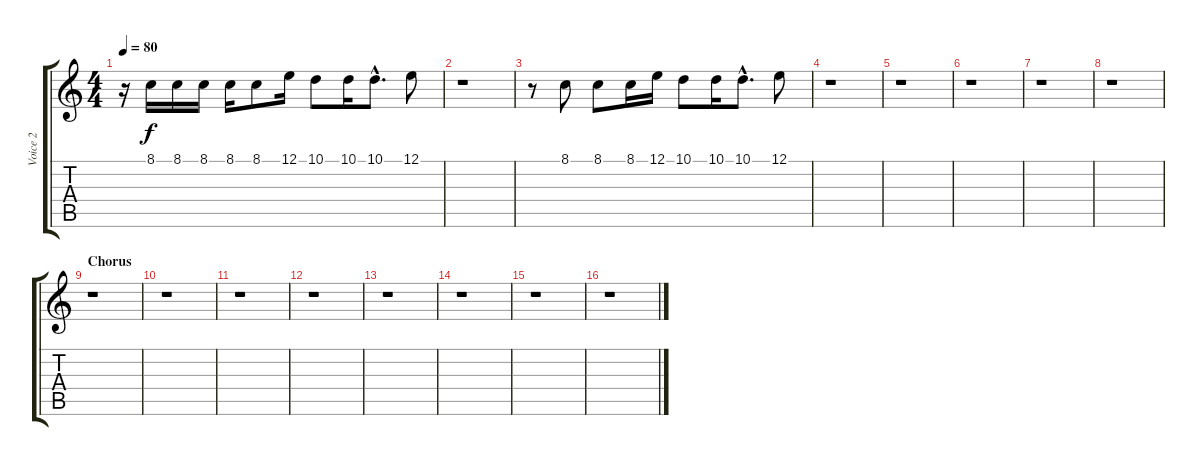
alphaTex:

\track ("Voice 2" "Voice 2") {instrument lead2sawtooth}
\staff {score tabs}
\tuning (E4 B3 G3 D3 A2 E2) {hide}
\ts (4 4)
\tempo 80
\clef g2
\ks c
r.16{dy f} 8.1.16 8.1.16 8.1.16 8.1.16 8.1.8 12.1.16 10.1.8 10.1.16 10.1{hac}.8{d} 12.1.8 |
r.1 |
r.8 8.1.8 8.1.8 8.1.16 12.1.16 10.1.8 10.1.16 10.1{hac}.8{d} 12.1.8 |
r.1 |
r.1 |
r.1 |
r.1 |
r.1 |
\section ("" "Chorus")
r.1 |
r.1 |
r.1 |
r.1 |
r.1 |
r.1 |
r.1 |
r.1
